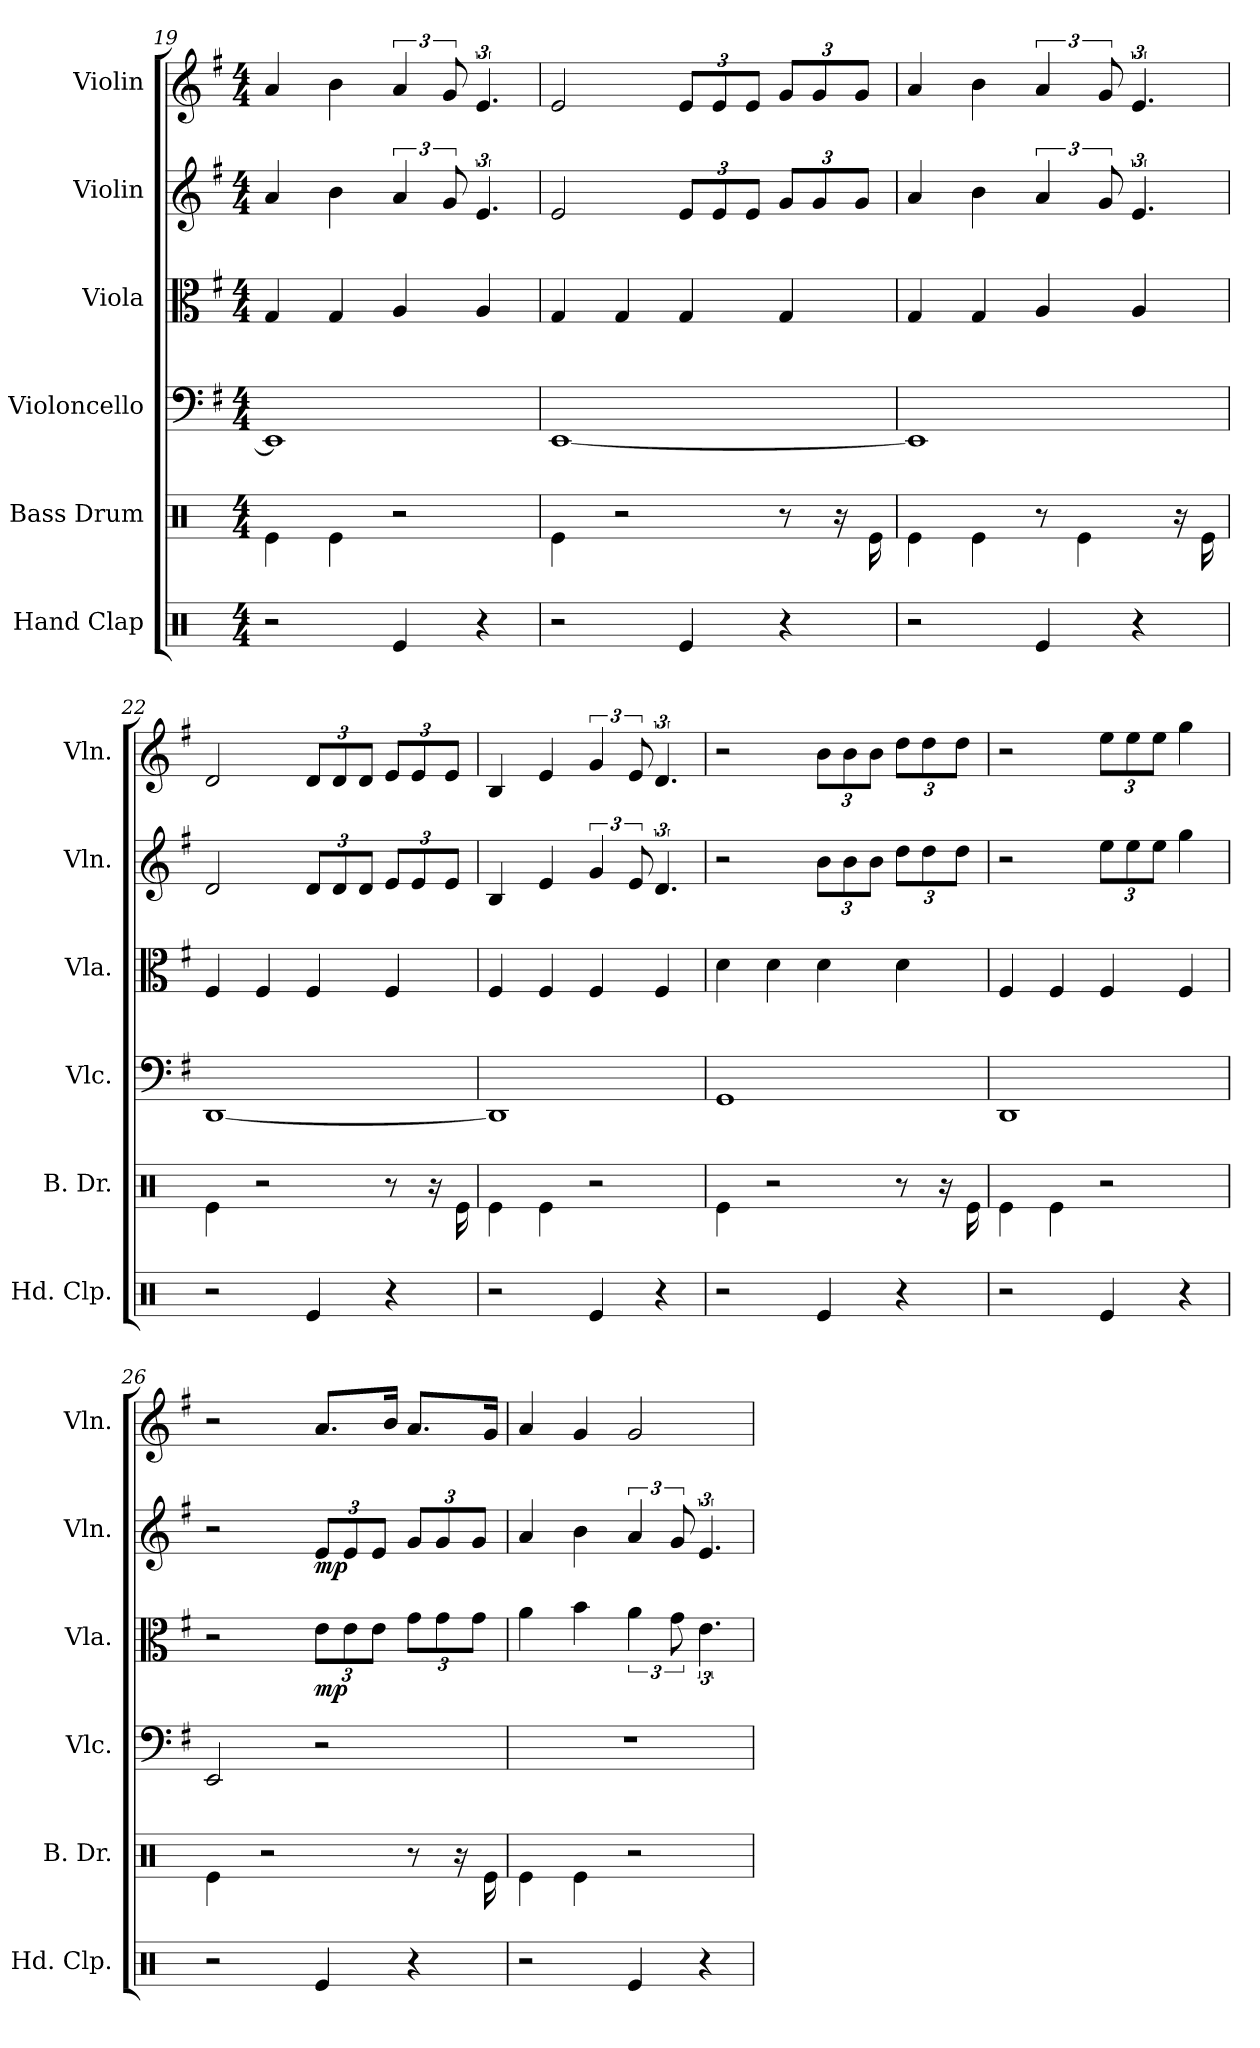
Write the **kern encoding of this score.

**kern	**kern	**kern	**kern	**dynam	**kern	**dynam	**kern
*part6	*part5	*part4	*part3	*part3	*part2	*part2	*part1
*staff6	*staff5	*staff4	*staff3	*staff3	*staff2	*staff2	*staff1
*I"Hand Clap	*I"Bass Drum	*I"Violoncello	*I"Viola	*	*I"Violin	*	*I"Violin
*I'Hd. Clp.	*I'B. Dr.	*I'Vlc.	*I'Vla.	*	*I'Vln.	*	*I'Vln.
*clefX	*clefX	*clefF4	*clefC3	*	*clefG2	*	*clefG2
*k[]	*k[]	*k[f#]	*k[f#]	*	*k[f#]	*	*k[f#]
*M4/4	*M4/4	*M4/4	*M4/4	*	*M4/4	*	*M4/4
=19	=19	=19	=19	=19	=19	=19	=19
2r	4Re\	1EE]	4G/	.	4a/	.	4a/
.	4Re\	.	4G/	.	4b\	.	4b\
4Re/	2r	.	4A/	.	6a/	.	6a/
.	.	.	.	.	12g/	.	12g/
4r	.	.	4A/	.	6.e/	.	6.e/
=20	=20	=20	=20	=20	=20	=20	=20
2r	4Re\	[1EE	4G/	.	2e/	.	2e/
.	2r	.	4G/	.	.	.	.
*	*	*	*	*	*Xbrackettup	*	*Xbrackettup
4Re/	.	.	4G/	.	12e/L	.	12e/L
.	.	.	.	.	12e/	.	12e/
.	.	.	.	.	12e/J	.	12e/J
4r	8r	.	4G/	.	12g/L	.	12g/L
.	.	.	.	.	12g/	.	12g/
.	16r	.	.	.	.	.	.
.	.	.	.	.	12g/J	.	12g/J
.	16Re\	.	.	.	.	.	.
=21	=21	=21	=21	=21	=21	=21	=21
2r	4Re\	1EE]	4G/	.	4a/	.	4a/
.	4Re\	.	4G/	.	4b\	.	4b\
*	*	*	*	*	*brackettup	*	*brackettup
4Re/	8r	.	4A/	.	6a/	.	6a/
.	4Re\	.	.	.	.	.	.
.	.	.	.	.	12g/	.	12g/
4r	.	.	4A/	.	6.e/	.	6.e/
.	16r	.	.	.	.	.	.
.	16Re\	.	.	.	.	.	.
=22	=22	=22	=22	=22	=22	=22	=22
2r	4Re\	[1DD	4F#/	.	2d/	.	2d/
.	2r	.	4F#/	.	.	.	.
*	*	*	*	*	*Xbrackettup	*	*Xbrackettup
4Re/	.	.	4F#/	.	12d/L	.	12d/L
.	.	.	.	.	12d/	.	12d/
.	.	.	.	.	12d/J	.	12d/J
4r	8r	.	4F#/	.	12e/L	.	12e/L
.	.	.	.	.	12e/	.	12e/
.	16r	.	.	.	.	.	.
.	.	.	.	.	12e/J	.	12e/J
.	16Re\	.	.	.	.	.	.
!!LO:PB:g=z
=23	=23	=23	=23	=23	=23	=23	=23
2r	4Re\	1DD]	4F#/	.	4B/	.	4B/
.	4Re\	.	4F#/	.	4e/	.	4e/
*	*	*	*	*	*brackettup	*	*brackettup
4Re/	2r	.	4F#/	.	6g/	.	6g/
.	.	.	.	.	12e/	.	12e/
4r	.	.	4F#/	.	6.d/	.	6.d/
=24	=24	=24	=24	=24	=24	=24	=24
2r	4Re\	1GG	4d\	.	2r	.	2r
.	2r	.	4d\	.	.	.	.
*	*	*	*	*	*Xbrackettup	*	*Xbrackettup
4Re/	.	.	4d\	.	12b\L	.	12b\L
.	.	.	.	.	12b\	.	12b\
.	.	.	.	.	12b\J	.	12b\J
4r	8r	.	4d\	.	12dd\L	.	12dd\L
.	.	.	.	.	12dd\	.	12dd\
.	16r	.	.	.	.	.	.
.	.	.	.	.	12dd\J	.	12dd\J
.	16Re\	.	.	.	.	.	.
=25	=25	=25	=25	=25	=25	=25	=25
2r	4Re\	1DD	4F#/	.	2r	.	2r
.	4Re\	.	4F#/	.	.	.	.
4Re/	2r	.	4F#/	.	12ee\L	.	12ee\L
.	.	.	.	.	12ee\	.	12ee\
.	.	.	.	.	12ee\J	.	12ee\J
4r	.	.	4F#/	.	4gg\	.	4gg\
=26	=26	=26	=26	=26	=26	=26	=26
2r	4Re\	2EE/	2r	.	2r	.	2r
.	2r	.	.	.	.	.	.
*	*	*	*Xbrackettup	*	*	*	*
!	!	!	!	!LO:DY:b	!	!LO:DY:b	!
4Re/	.	2r	12e\L	mp	12e/L	mp	8.a/L
.	.	.	12e\	.	12e/	.	.
.	.	.	12e\J	.	12e/J	.	.
.	.	.	.	.	.	.	16b/Jk
4r	8r	.	12g\L	.	12g/L	.	8.a/L
.	.	.	12g\	.	12g/	.	.
.	16r	.	.	.	.	.	.
.	.	.	12g\J	.	12g/J	.	.
.	16Re\	.	.	.	.	.	16g/Jk
=27	=27	=27	=27	=27	=27	=27	=27
2r	4Re\	1r	4a\	.	4a/	.	4a/
.	4Re\	.	4b\	.	4b\	.	4g/
*	*	*	*brackettup	*	*brackettup	*	*
4Re/	2r	.	6a\	.	6a/	.	2g/
.	.	.	12g\	.	12g/	.	.
4r	.	.	6.e\	.	6.e/	.	.
=	=	=	=	=	=	=	=
*-	*-	*-	*-	*-	*-	*-	*-
